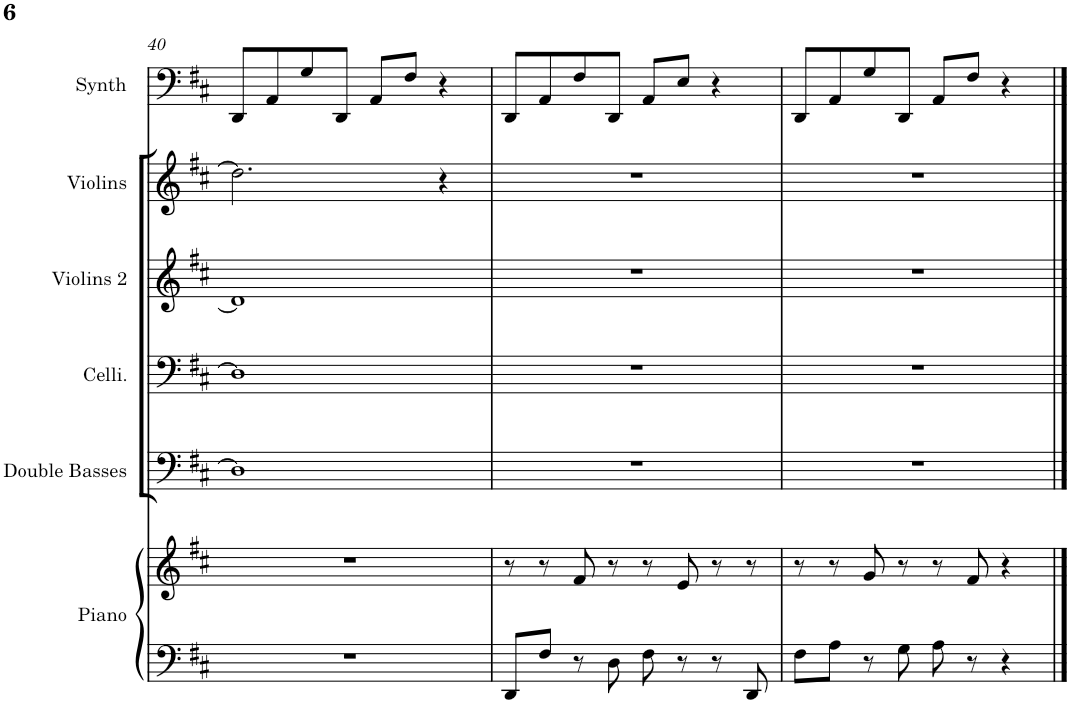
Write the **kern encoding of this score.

**kern	**kern	**kern	**kern	**kern	**kern	**kern
*part6	*part6	*part5	*part4	*part3	*part2	*part1
*staff7	*staff6	*staff5	*staff4	*staff3	*staff2	*staff1
*I"Piano	*	*I"Double Basses	*I"Celli	*I"Violins 2	*I"Violins	*I"Synth
*I'Piano	*	*I'Double Basses	*I'Celli.	*I'Violins 2	*I'Violins	*I'Synth
!!LO:PB:g=z
*clefF4	*clefG2	*clefF4	*clefF4	*clefG2	*clefG2	*clefF4
*	*	*Trd7c12	*	*	*	*
*k[f#c#]	*k[f#c#]	*k[f#c#]	*k[f#c#]	*k[f#c#]	*k[f#c#]	*k[f#c#]
*M4/4	*M4/4	*M4/4	*M4/4	*M4/4	*M4/4	*M4/4
=40	=40	=40	=40	=40	=40	=40
1r	1r	1D]	1D]	1d]	2.dd\]	8DD/L
.	.	.	.	.	.	8AA/
.	.	.	.	.	.	8G/
.	.	.	.	.	.	8DD/J
.	.	.	.	.	.	8AA/L
.	.	.	.	.	.	8F#/J
.	.	.	.	.	4r	4r
=41	=41	=41	=41	=41	=41	=41
8DD/L	8r	1r	1r	1r	1r	8DD/L
8F#/J	8r	.	.	.	.	8AA/
8r	8f#/	.	.	.	.	8F#/
8D\	8r	.	.	.	.	8DD/J
8F#\	8r	.	.	.	.	8AA/L
8r	8e/	.	.	.	.	8E/J
8r	8r	.	.	.	.	4r
8DD/	8r	.	.	.	.	.
=42	=42	=42	=42	=42	=42	=42
8F#\L	8r	1r	1r	1r	1r	8DD/L
8A\J	8r	.	.	.	.	8AA/
8r	8g/	.	.	.	.	8G/
8G\	8r	.	.	.	.	8DD/J
8A\	8r	.	.	.	.	8AA/L
8r	8f#/	.	.	.	.	8F#/J
4r	4r	.	.	.	.	4r
==	==	==	==	==	==	==
*-	*-	*-	*-	*-	*-	*-
